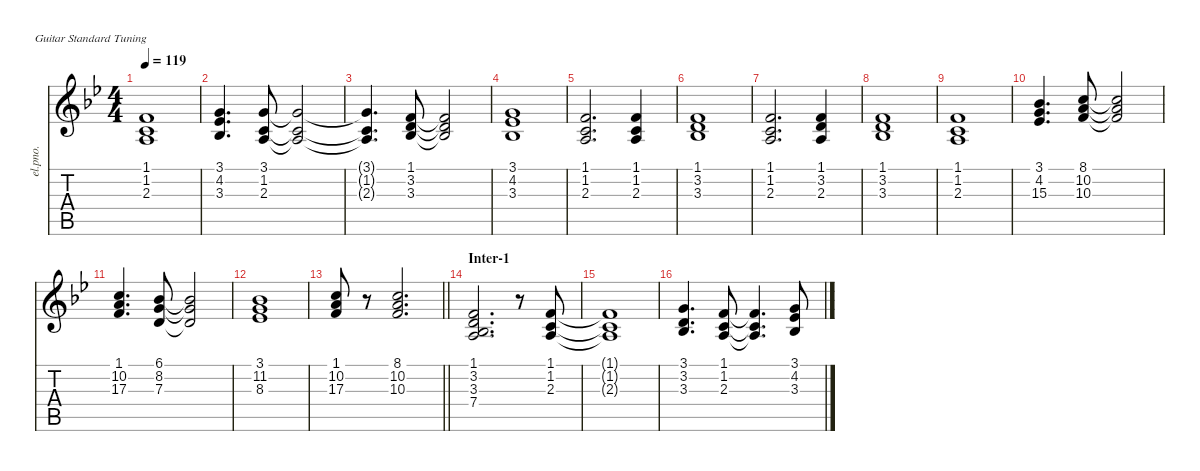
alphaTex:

\defaultSystemsLayout 4
\hideDynamics
\bracketExtendMode nobrackets
\otherSystemsTrackNameOrientation horizontal
\track ("Syn." "el.pno.") {instrument electricgrandpiano}
\staff {score tabs}
\tuning (E4 B3 G3 D3 A2 E2)
\ts (4 4)
\tempo 119
\clef g2
\ks bb
(1.1{acc forcenatural} 1.2{acc forcenatural} 2.3{acc forcenatural}).1{dy f} |
(3.1{acc forcenatural} 4.2{acc b} 3.3{acc b}).4{d} (3.1{acc forcenatural} 1.2{acc forcenatural} 2.3{acc forcenatural}).8 (3.1{t acc forcenatural} 1.2{t acc forcenatural} 2.3{t acc forcenatural}).2 |
(3.1{t acc forcenatural} 1.2{t acc forcenatural} 2.3{t acc forcenatural}).4{d} (1.1{acc forcenatural} 3.2{acc forcenatural} 3.3{acc b}).8 (1.1{t acc forcenatural} 3.2{t acc forcenatural} 3.3{t acc b}).2 |
(3.1{acc forcenatural} 4.2{acc b} 3.3{acc b}).1 |
(1.1{acc forcenatural} 1.2{acc forcenatural} 2.3{acc forcenatural}).2{d} (1.1{acc forcenatural} 1.2{acc forcenatural} 2.3{acc forcenatural}).4 |
(1.1{acc forcenatural} 3.2{acc forcenatural} 3.3{acc b}).1 |
(1.1{acc forcenatural} 1.2{acc forcenatural} 2.3{acc forcenatural}).2{d} (1.1{acc forcenatural} 3.2{acc forcenatural} 2.3{acc forcenatural}).4 |
(1.1{acc forcenatural} 3.2{acc forcenatural} 3.3{acc b}).1 |
(1.1{acc forcenatural} 1.2{acc forcenatural} 2.3{acc forcenatural}).1 |
(3.1{acc forcenatural} 4.2{acc b} 15.3{acc b}).4{d} (8.1{acc forcenatural} 10.2{acc forcenatural} 10.3{acc forcenatural}).8 (8.1{t acc forcenatural} 10.2{t acc forcenatural} 10.3{t acc forcenatural}).2 |
(1.1{acc forcenatural} 10.2{acc forcenatural} 17.3{acc forcenatural}).4{d} (6.1{acc b} 8.2{acc forcenatural} 7.3{acc forcenatural}).8 (6.1{t acc b} 8.2{t acc forcenatural} 7.3{t acc forcenatural}).2 |
(3.1{acc forcenatural} 11.2{acc b} 8.3{acc b}).1 |
\barLineRight lightlight
(1.1{acc forcenatural} 10.2{acc forcenatural} 17.3{acc forcenatural}).8 r.8 (8.1{acc forcenatural} 10.2{acc forcenatural} 10.3{acc forcenatural}).2{d} |
\section ("" "Inter-1")
(1.1{acc forcenatural} 3.2{acc forcenatural} 3.3{acc b} 7.4{acc forcenatural}).2{d} r.8 (1.1{acc forcenatural} 1.2{acc forcenatural} 2.3{acc forcenatural}).8 |
(1.1{t acc forcenatural} 1.2{t acc forcenatural} 2.3{t acc forcenatural}).1 |
(3.1{acc forcenatural} 3.2{acc forcenatural} 3.3{acc b}).4{d} (1.1{acc forcenatural} 1.2{acc forcenatural} 2.3{acc forcenatural}).8 (1.1{t acc forcenatural} 1.2{t acc forcenatural} 2.3{t acc forcenatural}).4{d} (3.1{acc forcenatural} 4.2{acc b} 3.3{acc b}).8
